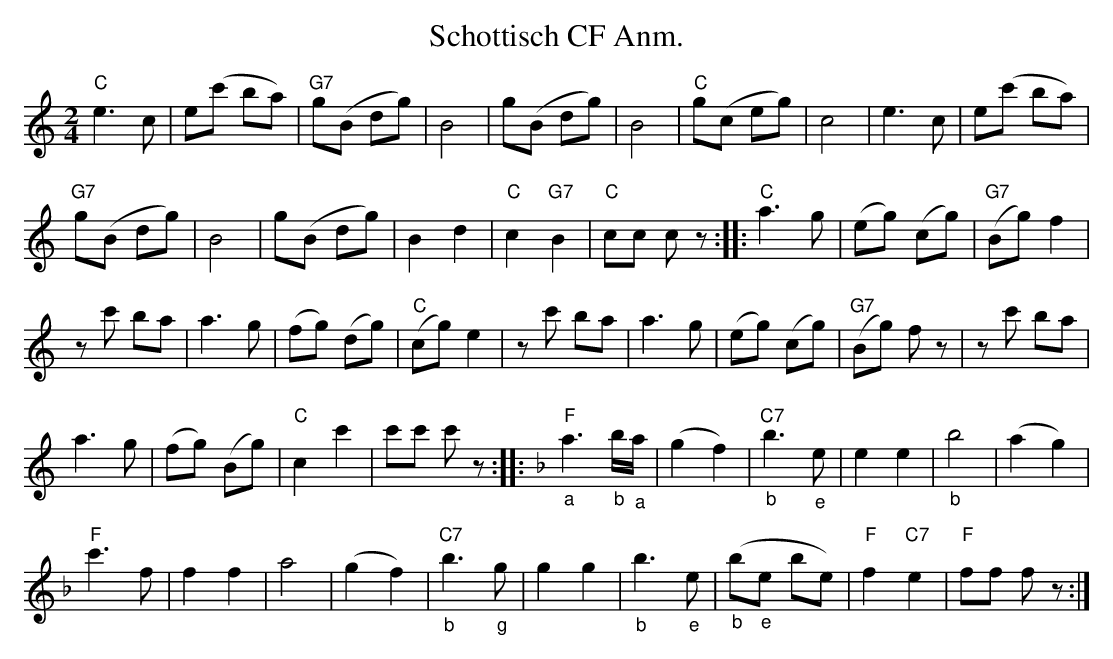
X:1
T: Schottisch CF Anm.
M:2/4
L:1/4
K:C
"C"e>c | e/(c'/ b/a/) | "G7"g/(B/ d/g/) | B2 | g/(B/ d/g/) | B2 |  "C"g/(c/ e/g/) | c2 | e>c | e/(c'/ b/a/) |
"G7"g/(B/ d/g/) | B2 | g/(B/ d/g/) | B d | "C"c "G7"B | "C"c/c/ c/ z/ :: "C"a>g | [L:1/8] (eg) (cg) | "G7"(Bg) f2 |
z c' ba | a3 g | (fg) (dg) | "C"(cg) e2 | z c' ba | a3 g | (eg) (cg) | "G7"(Bg) f z | z c' ba |
a3 g | (fg) (Bg) | "C"c2 c'2 | c'c' c'z :: [K:F] [L:1/4] "F""_a"a>"_b"b/"_a"a// | (gf) | "C7""_b"b>"_e"e | e e | "_b"b2 | (ag) |
"F"c'>f | ff | a2 | (gf) | "C7""_b"b>"_g"g | gg | "_b"b>"_e"e | ("_b"b/"_e"e/ b/e/) | "F"f "C7"e |  "F"f/f/ f/ z/ :|
